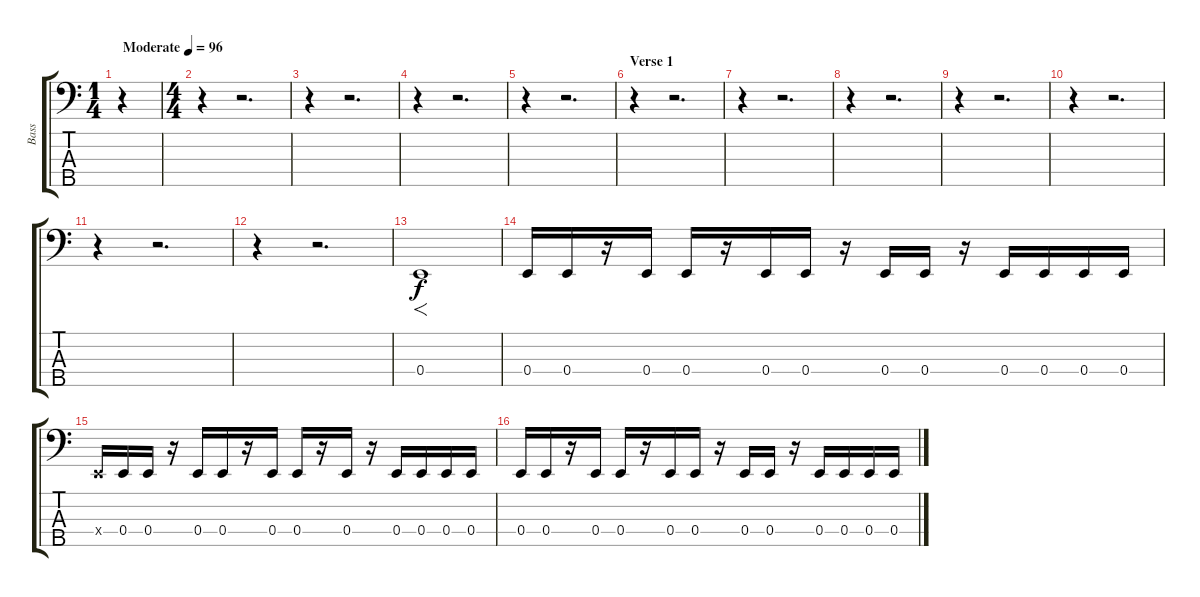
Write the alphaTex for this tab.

\track ("Bass" "Bass") {instrument electricbassfinger}
\staff {score tabs}
\tuning (G2 D2 A1 E1 B0) {hide}
\ts (1 4)
\tempo (96 "Moderate")
\clef f4
\ks c
r.4{dy f instrument electricbassfinger} |
\ts (4 4)
r.4 r.2{d} |
r.4 r.2{d} |
r.4 r.2{d} |
r.4 r.2{d} |
\section ("" "Verse 1")
r.4 r.2{d} |
r.4 r.2{d} |
r.4 r.2{d} |
r.4 r.2{d} |
r.4 r.2{d} |
r.4 r.2{d} |
r.4 r.2{d} |
0.4.1{f} |
0.4.16 0.4.16 r.16 0.4.16 0.4.16 r.16 0.4.16 0.4.16 r.16 0.4.16 0.4.16 r.16 0.4.16 0.4.16 0.4.16 0.4.16 |
0.4{x}.16 0.4.16 0.4.16 r.16 0.4.16 0.4.16 r.16 0.4.16 0.4.16 r.16 0.4.16 r.16 0.4.16 0.4.16 0.4.16 0.4.16 |
0.4.16 0.4.16 r.16 0.4.16 0.4.16 r.16 0.4.16 0.4.16 r.16 0.4.16 0.4.16 r.16 0.4.16 0.4.16 0.4.16 0.4.16
